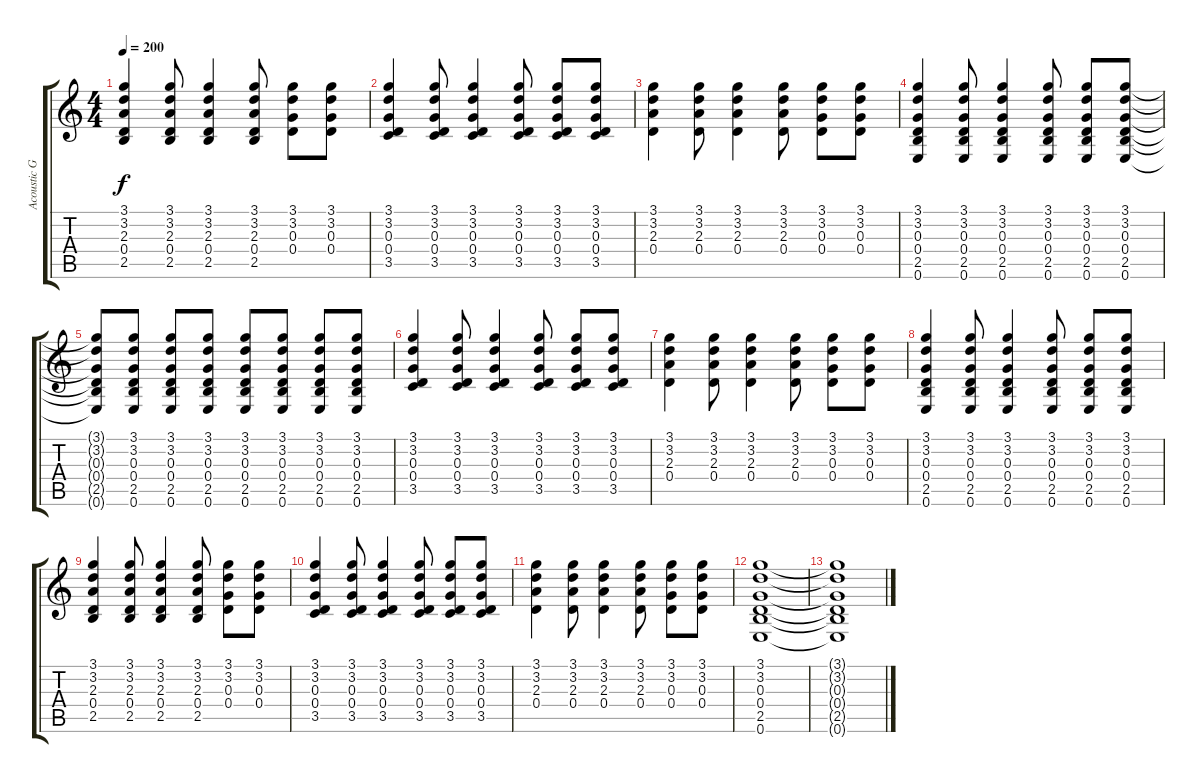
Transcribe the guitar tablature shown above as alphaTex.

\track ("Acoustic Guitar 2" "Acoustic G") {instrument acousticguitarsteel}
\staff {score tabs}
\tuning (E4 B3 G3 D3 A2 E2) {hide}
\ts (4 4)
\tempo 200
\clef g2
\ks c
(3.1 3.2 2.3 0.4 2.5).4{dy f} (3.1 3.2 2.3 0.4 2.5).8 (3.1 3.2 2.3 0.4 2.5).4 (3.1 3.2 2.3 0.4 2.5).8 (3.1 3.2 0.3 0.4).8 (3.1 3.2 0.3 0.4).8 |
(3.1 3.2 0.3 0.4 3.5).4 (3.1 3.2 0.3 0.4 3.5).8 (3.1 3.2 0.3 0.4 3.5).4 (3.1 3.2 0.3 0.4 3.5).8 (3.1 3.2 0.3 0.4 3.5).8 (3.1 3.2 0.3 0.4 3.5).8 |
(3.1 3.2 2.3 0.4).4 (3.1 3.2 2.3 0.4).8 (3.1 3.2 2.3 0.4).4 (3.1 3.2 2.3 0.4).8 (3.1 3.2 0.3 0.4).8 (3.1 3.2 0.3 0.4).8 |
(3.1 3.2 0.3 0.4 2.5 0.6).4 (3.1 3.2 0.3 0.4 2.5 0.6).8 (3.1 3.2 0.3 0.4 2.5 0.6).4 (3.1 3.2 0.3 0.4 2.5 0.6).8 (3.1 3.2 0.3 0.4 2.5 0.6).8 (3.1 3.2 0.3 0.4 2.5 0.6).8 |
(3.1{t} 3.2{t} 0.3{t} 0.4{t} 2.5{t} 0.6{t}).8 (3.1 3.2 0.3 0.4 2.5 0.6).8 (3.1 3.2 0.3 0.4 2.5 0.6).8 (3.1 3.2 0.3 0.4 2.5 0.6).8 (3.1 3.2 0.3 0.4 2.5 0.6).8 (3.1 3.2 0.3 0.4 2.5 0.6).8 (3.1 3.2 0.3 0.4 2.5 0.6).8 (3.1 3.2 0.3 0.4 2.5 0.6).8 |
(3.1 3.2 0.3 0.4 3.5).4 (3.1 3.2 0.3 0.4 3.5).8 (3.1 3.2 0.3 0.4 3.5).4 (3.1 3.2 0.3 0.4 3.5).8 (3.1 3.2 0.3 0.4 3.5).8 (3.1 3.2 0.3 0.4 3.5).8 |
(3.1 3.2 2.3 0.4).4 (3.1 3.2 2.3 0.4).8 (3.1 3.2 2.3 0.4).4 (3.1 3.2 2.3 0.4).8 (3.1 3.2 0.3 0.4).8 (3.1 3.2 0.3 0.4).8 |
(3.1 3.2 0.3 0.4 2.5 0.6).4 (3.1 3.2 0.3 0.4 2.5 0.6).8 (3.1 3.2 0.3 0.4 2.5 0.6).4 (3.1 3.2 0.3 0.4 2.5 0.6).8 (3.1 3.2 0.3 0.4 2.5 0.6).8 (3.1 3.2 0.3 0.4 2.5 0.6).8 |
(3.1 3.2 2.3 0.4 2.5).4 (3.1 3.2 2.3 0.4 2.5).8 (3.1 3.2 2.3 0.4 2.5).4 (3.1 3.2 2.3 0.4 2.5).8 (3.1 3.2 0.3 0.4).8 (3.1 3.2 0.3 0.4).8 |
(3.1 3.2 0.3 0.4 3.5).4 (3.1 3.2 0.3 0.4 3.5).8 (3.1 3.2 0.3 0.4 3.5).4 (3.1 3.2 0.3 0.4 3.5).8 (3.1 3.2 0.3 0.4 3.5).8 (3.1 3.2 0.3 0.4 3.5).8 |
(3.1 3.2 2.3 0.4).4 (3.1 3.2 2.3 0.4).8 (3.1 3.2 2.3 0.4).4 (3.1 3.2 2.3 0.4).8 (3.1 3.2 0.3 0.4).8 (3.1 3.2 0.3 0.4).8 |
(3.1 3.2 0.3 0.4 2.5 0.6).1 |
(3.1{t} 3.2{t} 0.3{t} 0.4{t} 2.5{t} 0.6{t}).1
